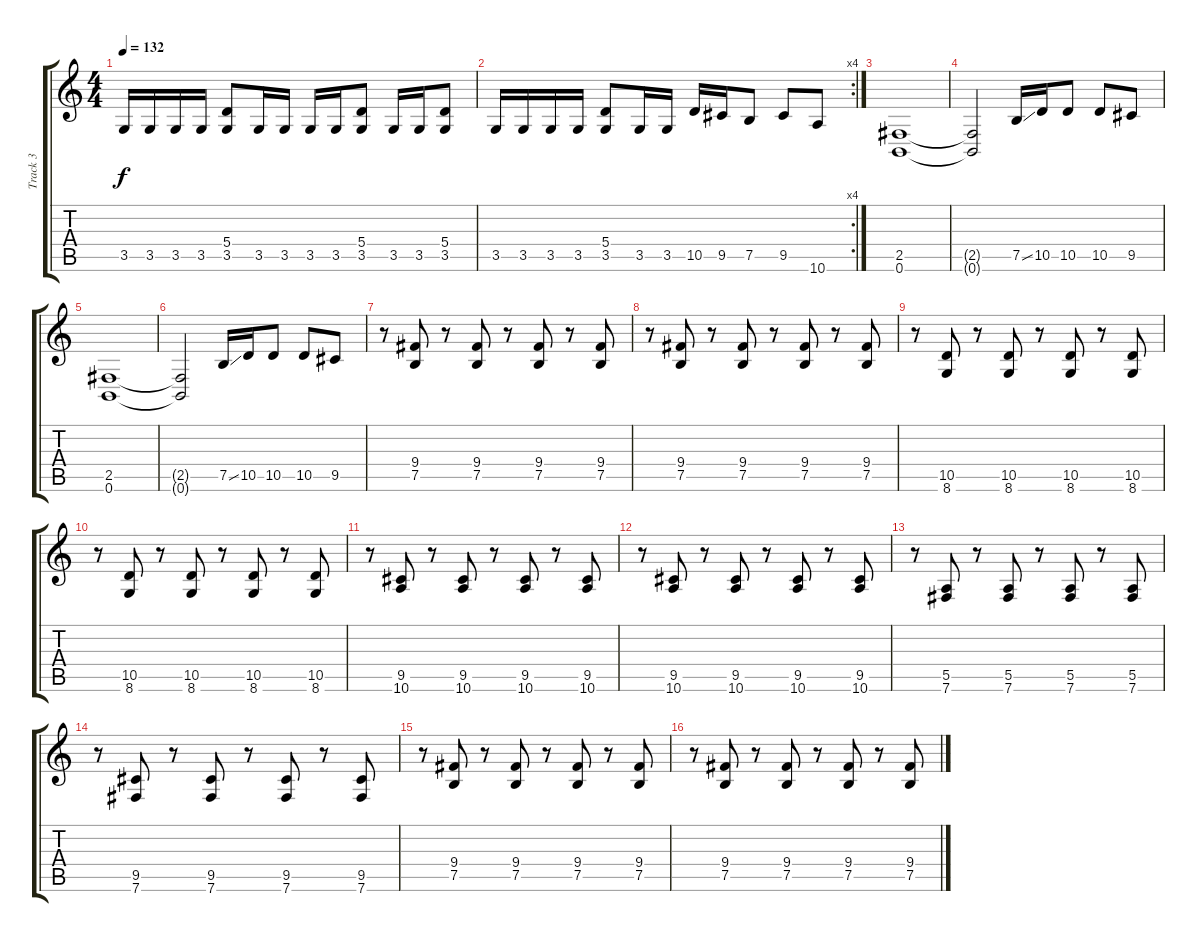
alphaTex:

\track ("Track 3" "Track 3") {instrument overdrivenguitar}
\staff {score tabs}
\tuning (B3 Gb3 D3 A2 E2 B1) {hide}
\ts (4 4)
\tempo 132
\clef g2
\ks c
3.5.16{dy f} 3.5.16 3.5.16 3.5.16 (5.4 3.5).8 3.5.16 3.5.16 3.5.16 3.5.16 (5.4 3.5).8 3.5.16 3.5.16 (5.4 3.5).8 |
\rc 4
3.5.16 3.5.16 3.5.16 3.5.16 (5.4 3.5).8 3.5.16 3.5.16 10.5.16 9.5.16 7.5.8 9.5.8 10.6.8 |
(2.5 0.6).1 |
(2.5{t} 0.6{t}).2 7.5{ss}.16 10.5.16 10.5.8 10.5.8 9.5.8 |
(2.5 0.6).1 |
(2.5{t} 0.6{t}).2 7.5{ss}.16 10.5.16 10.5.8 10.5.8 9.5.8 |
r.8 (9.4 7.5).8 r.8 (9.4 7.5).8 r.8 (9.4 7.5).8 r.8 (9.4 7.5).8 |
r.8 (9.4 7.5).8 r.8 (9.4 7.5).8 r.8 (9.4 7.5).8 r.8 (9.4 7.5).8 |
r.8 (10.5 8.6).8 r.8 (10.5 8.6).8 r.8 (10.5 8.6).8 r.8 (10.5 8.6).8 |
r.8 (10.5 8.6).8 r.8 (10.5 8.6).8 r.8 (10.5 8.6).8 r.8 (10.5 8.6).8 |
r.8 (9.5 10.6).8 r.8 (9.5 10.6).8 r.8 (9.5 10.6).8 r.8 (9.5 10.6).8 |
r.8 (9.5 10.6).8 r.8 (9.5 10.6).8 r.8 (9.5 10.6).8 r.8 (9.5 10.6).8 |
r.8 (5.5 7.6).8 r.8 (5.5 7.6).8 r.8 (5.5 7.6).8 r.8 (5.5 7.6).8 |
r.8 (9.5 7.6).8 r.8 (9.5 7.6).8 r.8 (9.5 7.6).8 r.8 (9.5 7.6).8 |
r.8 (9.4 7.5).8 r.8 (9.4 7.5).8 r.8 (9.4 7.5).8 r.8 (9.4 7.5).8 |
r.8 (9.4 7.5).8 r.8 (9.4 7.5).8 r.8 (9.4 7.5).8 r.8 (9.4 7.5).8
